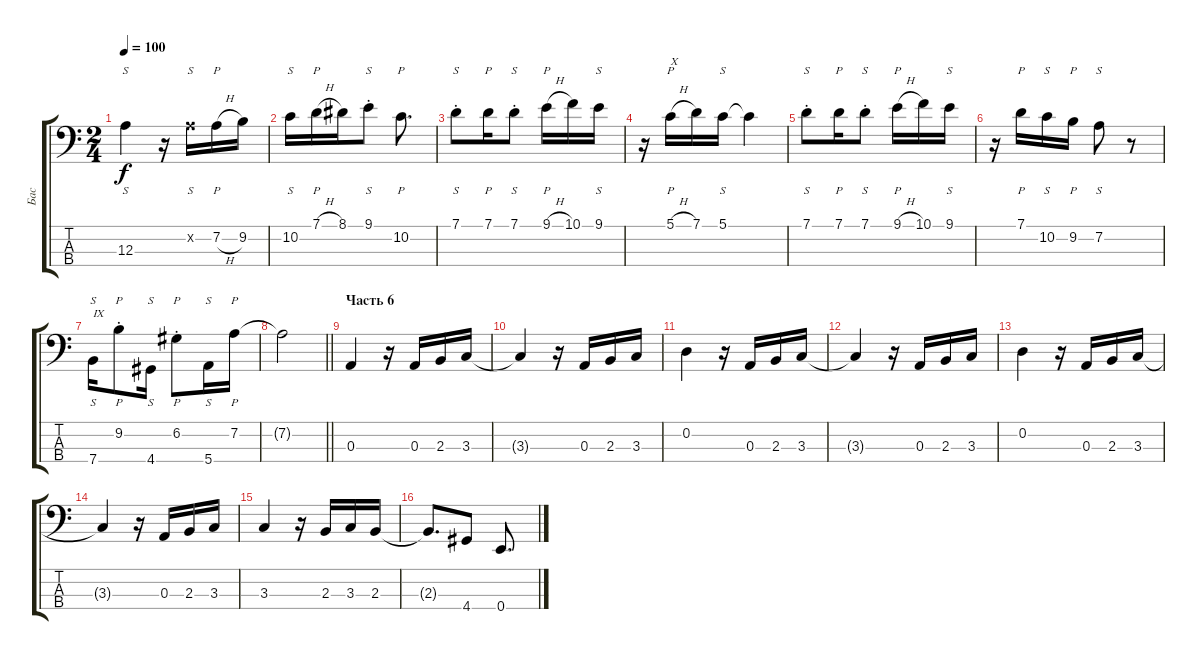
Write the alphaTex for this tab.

\track ("Бас" "Бас") {instrument electricbasspick}
\staff {score tabs}
\tuning (G2 D2 A1 E1) {hide}
\ts (2 4)
\tempo 100
\clef f4
\ks c
12.3.4{s dy f} r.16 7.2{x}.16{s} 7.2{h}.16{p} 9.2.16 |
10.2.16{s} 7.1{h}.16{p} 8.1.16 9.1{st}.8{s} 10.2.8{p d} |
7.1{st}.8{s} 7.1.16{p} 7.1{st}.8{s} 9.1{h}.16{p} 10.1.16 9.1.16{s} |
r.16 5.1{h}.16{p txt "X"} 7.1.16 5.1.16{s} 5.1{t}.4 |
7.1{st}.8{s} 7.1.16{p} 7.1{st}.8{s} 9.1{h}.16{p} 10.1.16 9.1.16{s} |
r.16 7.1.16{p} 10.2.16{s} 9.2.16{p} 7.2.8{s} r.8 |
7.4.16{s txt "IX"} 9.2{st}.8{p} 4.4.16{s} 6.2{st}.8{p} 5.4.16{s} 7.2.16{p} |
\barLineRight lightlight
7.2{t}.2 |
\section ("" "Часть 6")
0.3.4{volume 10 instrument electricbasspick} r.16 0.3.16 2.3.16 3.3.16 |
3.3{t}.4 r.16 0.3.16 2.3.16 3.3.16 |
0.2.4 r.16 0.3.16 2.3.16 3.3.16 |
3.3{t}.4 r.16 0.3.16 2.3.16 3.3.16 |
0.2.4 r.16 0.3.16 2.3.16 3.3.16 |
3.3{t}.4 r.16 0.3.16 2.3.16 3.3.16 |
3.3.4 r.16 2.3.16 3.3.16 2.3.16 |
2.3{t}.8{d} 4.4.8 0.4.8{d}
